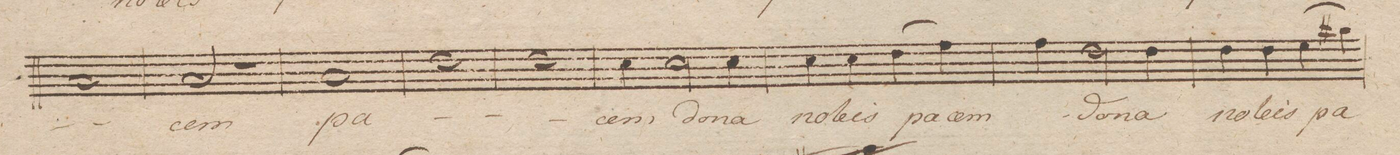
**kern	**text	**dynam
*I"Tenore Solo	*	*
*clefC4	*	*
*k[cnfngn]	*	*
*met(c|)	*	*
*M2/2	*	*
1G/	.	.
=50	=50	=50
2G/	-cem	.
2r	.	.
=51	=51	=51
1G/	pa-	.
=52	=52	=52
1c\	.	.
=53	=53	=53
1c\	.	.
=54	=54	=54
4B\	-cem	.
2B\	do-	.
4B\	-na	.
=55	=55	=55
4B\	no-	.
4B\	-bis	.
(4c\	pa-	.
4e\)	-cem	.
=56	=56	=56
4e\	.	.
2c\	do-	.
4c\	-na	.
=57	=57	=57
4c\	no-	.
4c\	-bis	.
(4d\	pa-	.
4f#X\)	.	.
=58	=58	=58
*-	*-	*-
